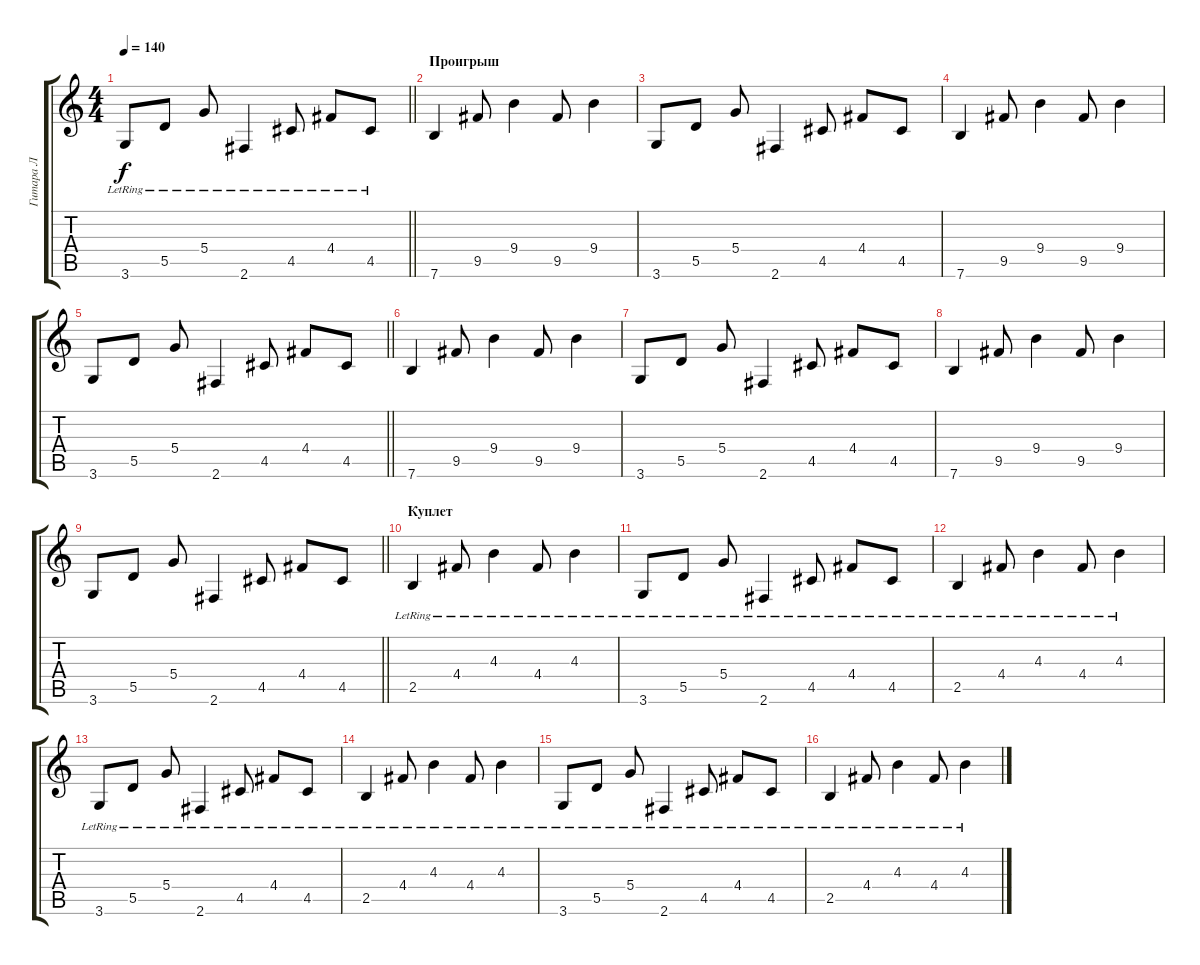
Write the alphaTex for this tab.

\track ("Гитара Л" "Гитара Л") {instrument overdrivenguitar}
\staff {score tabs}
\tuning (E4 B3 G3 D3 A2 E2) {hide}
\ts (4 4)
\tempo 140
\clef g2
\barLineRight lightlight
\ks c
3.6{lr}.8{dy f} 5.5{lr}.8 5.4{lr}.8 2.6{lr}.4 4.5{lr}.8 4.4{lr}.8 4.5{lr}.8 |
\section ("" "Проигрыш")
7.6.4{instrument overdrivenguitar} 9.5.8 9.4.4 9.5.8 9.4.4 |
3.6.8 5.5.8 5.4.8 2.6.4 4.5.8 4.4.8 4.5.8 |
7.6.4 9.5.8 9.4.4 9.5.8 9.4.4 |
\barLineRight lightlight
3.6.8 5.5.8 5.4.8 2.6.4 4.5.8 4.4.8 4.5.8 |
7.6.4 9.5.8 9.4.4 9.5.8 9.4.4 |
3.6.8 5.5.8 5.4.8 2.6.4 4.5.8 4.4.8 4.5.8 |
7.6.4 9.5.8 9.4.4 9.5.8 9.4.4 |
\barLineRight lightlight
3.6.8 5.5.8 5.4.8 2.6.4 4.5.8 4.4.8 4.5.8 |
\section ("" "Куплет")
2.5{lr}.4{instrument electricguitarclean} 4.4{lr}.8 4.3{lr}.4 4.4{lr}.8 4.3{lr}.4 |
3.6{lr}.8 5.5{lr}.8 5.4{lr}.8 2.6{lr}.4 4.5{lr}.8 4.4{lr}.8 4.5{lr}.8 |
2.5{lr}.4 4.4{lr}.8 4.3{lr}.4 4.4{lr}.8 4.3{lr}.4 |
3.6{lr}.8 5.5{lr}.8 5.4{lr}.8 2.6{lr}.4 4.5{lr}.8 4.4{lr}.8 4.5{lr}.8 |
2.5{lr}.4 4.4{lr}.8 4.3{lr}.4 4.4{lr}.8 4.3{lr}.4 |
3.6{lr}.8 5.5{lr}.8 5.4{lr}.8 2.6{lr}.4 4.5{lr}.8 4.4{lr}.8 4.5{lr}.8 |
2.5{lr}.4 4.4{lr}.8 4.3{lr}.4 4.4{lr}.8 4.3{lr}.4
